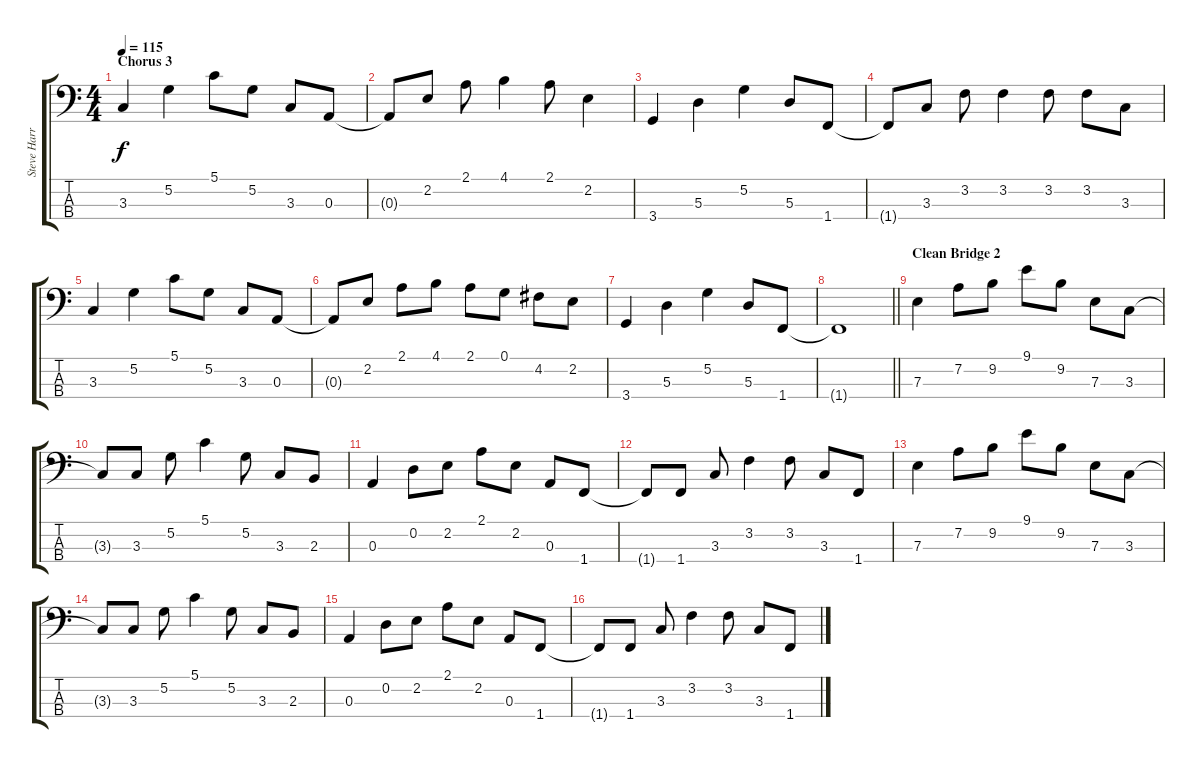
\track ("Steve Harris" "Steve Harr") {instrument electricbassfinger}
\staff {score tabs}
\tuning (G2 D2 A1 E1) {hide}
\ts (4 4)
\section ("" "Chorus 3")
\tempo 115
\clef f4
\ks c
3.3.4{dy f} 5.2.4 5.1.8 5.2.8 3.3.8 0.3.8 |
0.3{t}.8 2.2.8 2.1.8 4.1.4 2.1.8 2.2.4 |
3.4.4 5.3.4 5.2.4 5.3.8 1.4.8 |
1.4{t}.8 3.3.8 3.2.8 3.2.4 3.2.8 3.2.8 3.3.8 |
3.3.4 5.2.4 5.1.8 5.2.8 3.3.8 0.3.8 |
0.3{t}.8 2.2.8 2.1.8 4.1.8 2.1.8 0.1.8 4.2.8 2.2.8 |
3.4.4 5.3.4 5.2.4 5.3.8 1.4.8 |
\barLineRight lightlight
1.4{t}.1 |
\section ("" "Clean Bridge 2")
7.3.4 7.2.8 9.2.8 9.1.8 9.2.8 7.3.8 3.3.8 |
3.3{t}.8 3.3.8 5.2.8 5.1.4 5.2.8 3.3.8 2.3.8 |
0.3.4 0.2.8 2.2.8 2.1.8 2.2.8 0.3.8 1.4.8 |
1.4{t}.8 1.4.8 3.3.8 3.2.4 3.2.8 3.3.8 1.4.8 |
7.3.4 7.2.8 9.2.8 9.1.8 9.2.8 7.3.8 3.3.8 |
3.3{t}.8 3.3.8 5.2.8 5.1.4 5.2.8 3.3.8 2.3.8 |
0.3.4 0.2.8 2.2.8 2.1.8 2.2.8 0.3.8 1.4.8 |
1.4{t}.8 1.4.8 3.3.8 3.2.4 3.2.8 3.3.8 1.4.8
